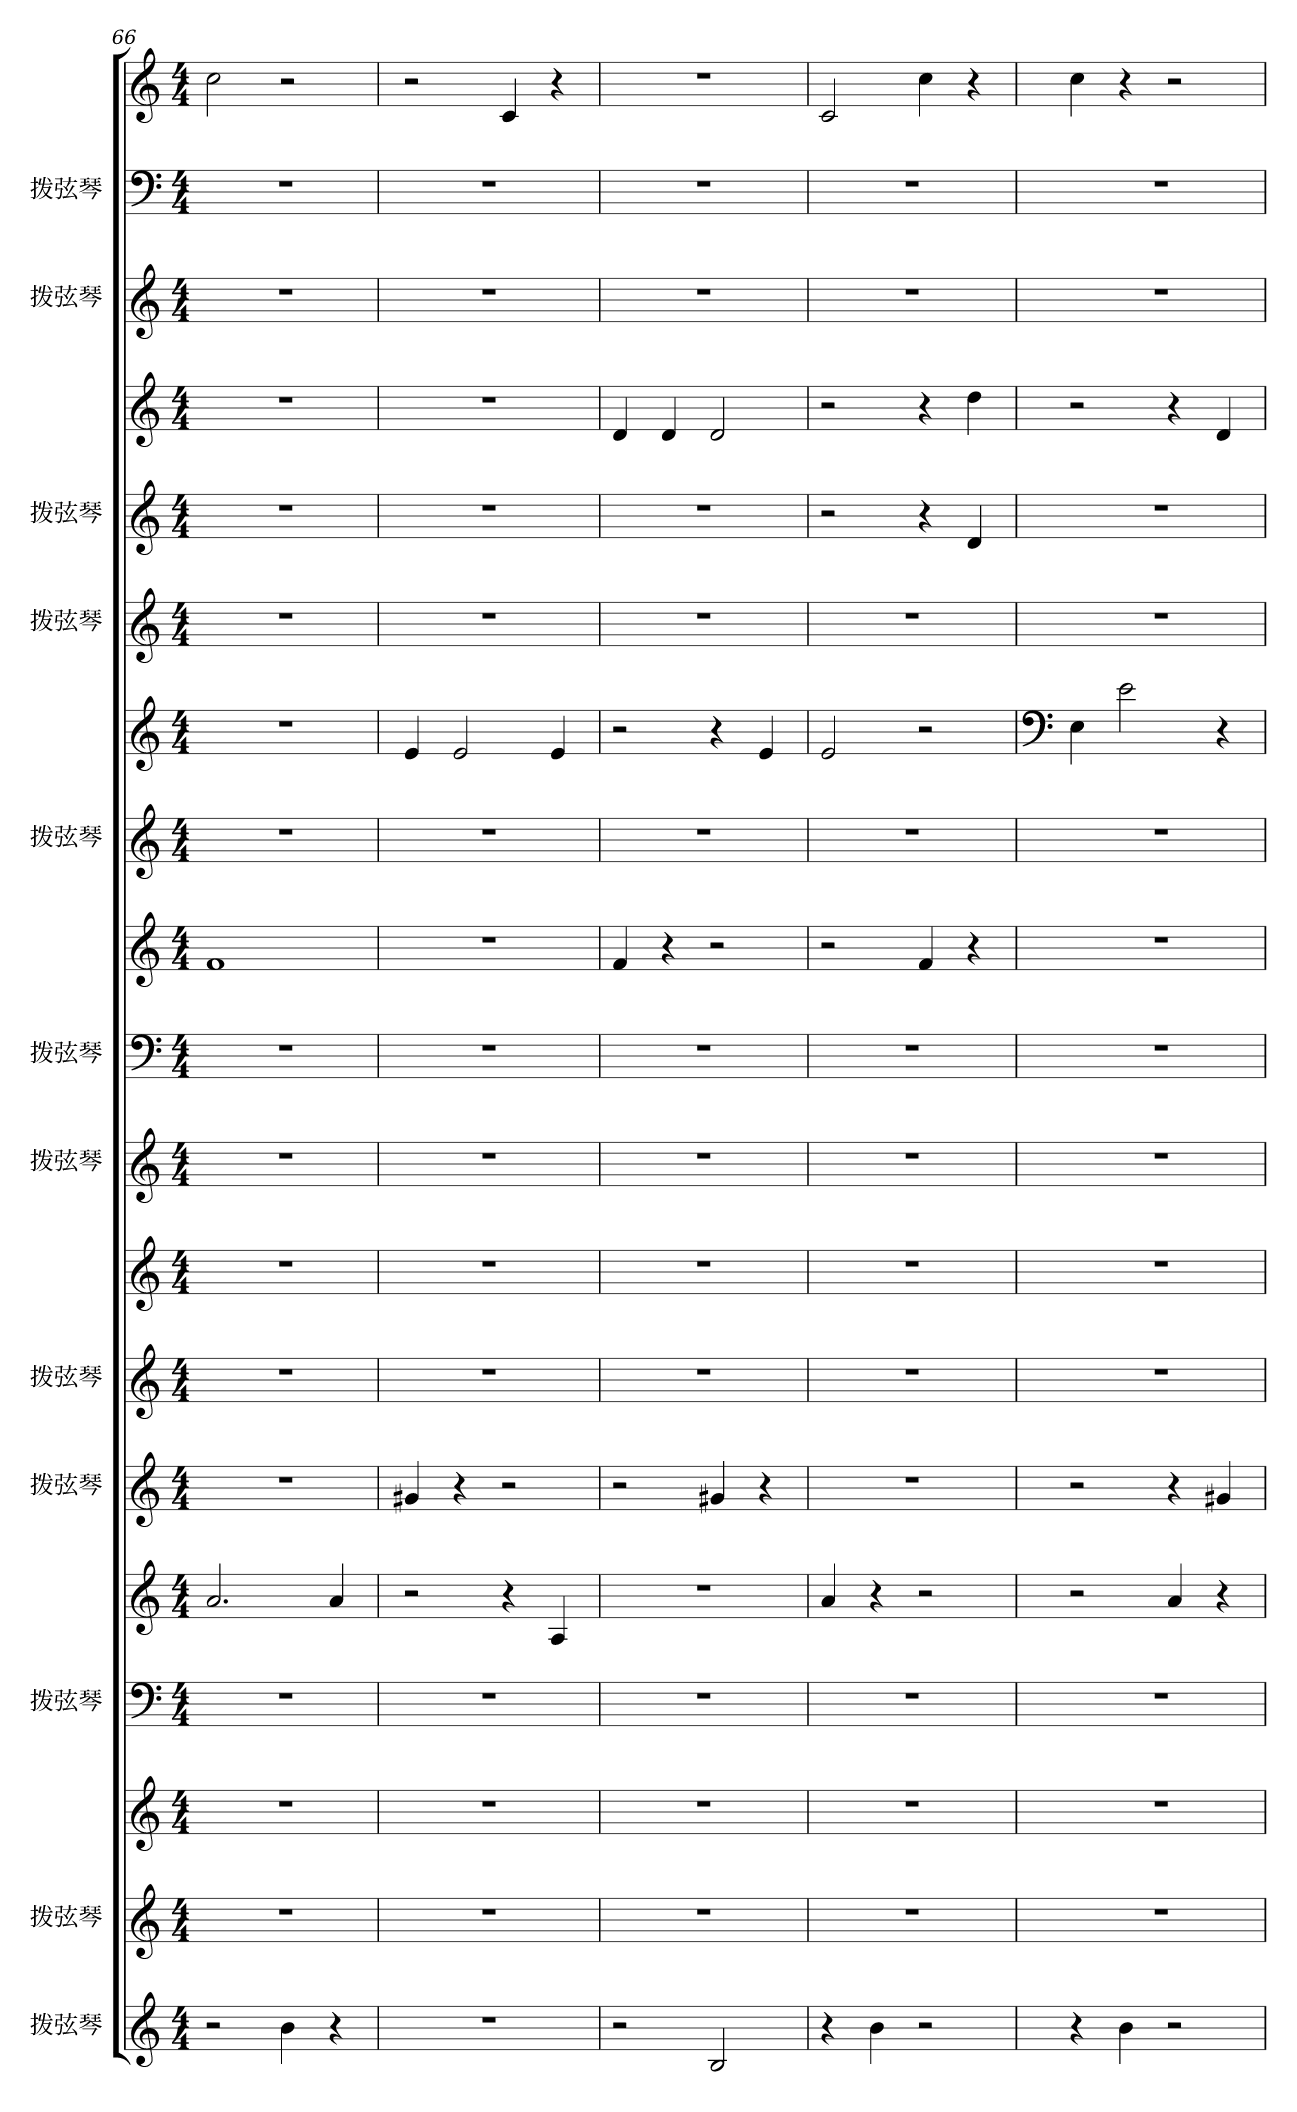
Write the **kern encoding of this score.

**kern	**kern	**kern	**kern	**kern	**kern	**kern	**kern	**kern	**kern	**kern	**kern	**kern	**kern	**kern	**kern	**kern	**kern	**kern
*part12	*part11	*part11	*part10	*part10	*part9	*part8	*part8	*part7	*part6	*part6	*part5	*part5	*part4	*part3	*part3	*part2	*part1	*part1
*staff19	*staff18	*staff17	*staff16	*staff15	*staff14	*staff13	*staff12	*staff11	*staff10	*staff9	*staff8	*staff7	*staff6	*staff5	*staff4	*staff3	*staff2	*staff1
*I"拨弦琴	*I"拨弦琴	*	*I"拨弦琴	*	*I"拨弦琴	*I"拨弦琴	*	*I"拨弦琴	*I"拨弦琴	*	*I"拨弦琴	*	*I"拨弦琴	*I"拨弦琴	*	*I"拨弦琴	*I"拨弦琴	*
*clefG2	*clefG2	*clefG2	*clefF4	*clefG2	*clefG2	*clefG2	*clefG2	*clefG2	*clefF4	*clefG2	*clefG2	*clefG2	*clefG2	*clefG2	*clefG2	*clefG2	*clefF4	*clefG2
*k[]	*k[]	*k[]	*k[]	*k[]	*k[]	*k[]	*k[]	*k[]	*k[]	*k[]	*k[]	*k[]	*k[]	*k[]	*k[]	*k[]	*k[]	*k[]
*M4/4	*M4/4	*M4/4	*M4/4	*M4/4	*M4/4	*M4/4	*M4/4	*M4/4	*M4/4	*M4/4	*M4/4	*M4/4	*M4/4	*M4/4	*M4/4	*M4/4	*M4/4	*M4/4
=66	=66	=66	=66	=66	=66	=66	=66	=66	=66	=66	=66	=66	=66	=66	=66	=66	=66	=66
2r	1r	1r	1r	2.a/	1r	1r	1r	1r	1r	1f	1r	1r	1r	1r	1r	1r	1r	2cc\
4b\	.	.	.	.	.	.	.	.	.	.	.	.	.	.	.	.	.	2r
4r	.	.	.	4a/	.	.	.	.	.	.	.	.	.	.	.	.	.	.
=67	=67	=67	=67	=67	=67	=67	=67	=67	=67	=67	=67	=67	=67	=67	=67	=67	=67	=67
1r	1r	1r	1r	2r	4g#X/	1r	1r	1r	1r	1r	1r	4e/	1r	1r	1r	1r	1r	2r
.	.	.	.	.	4r	.	.	.	.	.	.	2e/	.	.	.	.	.	.
.	.	.	.	4r	2r	.	.	.	.	.	.	.	.	.	.	.	.	4c/
.	.	.	.	4A/	.	.	.	.	.	.	.	4e/	.	.	.	.	.	4r
=68	=68	=68	=68	=68	=68	=68	=68	=68	=68	=68	=68	=68	=68	=68	=68	=68	=68	=68
2r	1r	1r	1r	1r	2r	1r	1r	1r	1r	4f/	1r	2r	1r	1r	4d/	1r	1r	1r
.	.	.	.	.	.	.	.	.	.	4r	.	.	.	.	4d/	.	.	.
2B/	.	.	.	.	4g#X/	.	.	.	.	2r	.	4r	.	.	2d/	.	.	.
.	.	.	.	.	4r	.	.	.	.	.	.	4e/	.	.	.	.	.	.
=69	=69	=69	=69	=69	=69	=69	=69	=69	=69	=69	=69	=69	=69	=69	=69	=69	=69	=69
4r	1r	1r	1r	4a/	1r	1r	1r	1r	1r	2r	1r	2e/	1r	2r	2r	1r	1r	2c/
4b\	.	.	.	4r	.	.	.	.	.	.	.	.	.	.	.	.	.	.
2r	.	.	.	2r	.	.	.	.	.	4f/	.	2r	.	4r	4r	.	.	4cc\
.	.	.	.	.	.	.	.	.	.	4r	.	.	.	4d/	4dd\	.	.	4r
=70	=70	=70	=70	=70	=70	=70	=70	=70	=70	=70	=70	=70	=70	=70	=70	=70	=70	=70
*	*	*	*	*	*	*	*	*	*	*	*	*clefF4	*	*	*	*	*	*
4r	1r	1r	1r	2r	2r	1r	1r	1r	1r	1r	1r	4E\	1r	1r	2r	1r	1r	4cc\
4b\	.	.	.	.	.	.	.	.	.	.	.	2e\	.	.	.	.	.	4r
2r	.	.	.	4a/	4r	.	.	.	.	.	.	.	.	.	4r	.	.	2r
.	.	.	.	4r	4g#X/	.	.	.	.	.	.	4r	.	.	4d/	.	.	.
=	=	=	=	=	=	=	=	=	=	=	=	=	=	=	=	=	=	=
*-	*-	*-	*-	*-	*-	*-	*-	*-	*-	*-	*-	*-	*-	*-	*-	*-	*-	*-
